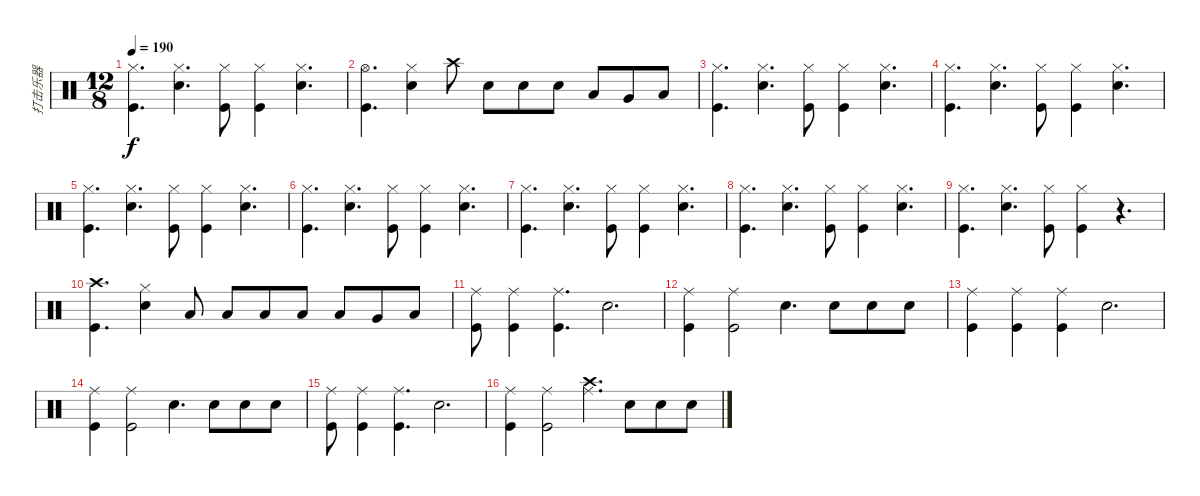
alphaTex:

\track ("打击乐器" "打击乐器") {instrument percussion}
\staff {score}
\articulation defaults
\ts (12 8)
\tempo 190
\clef neutral
\ks c
("Hi-Hat (closed)" "Kick (hit)").4{d dy f} ("Hi-Hat (closed)" "Snare (hit) 2").4{d} ("Hi-Hat (closed)" "Kick (hit)").8 ("Hi-Hat (closed)" "Kick (hit)").4 ("Hi-Hat (closed)" "Snare (hit) 2").4{d} |
("Hi-Hat (open)" "Kick (hit)").4{d} ("Hi-Hat (closed)" "Snare (hit) 2").4 "Crash high (hit)".8 "Snare (hit) 2".8 "Snare (hit) 2".8 "Snare (hit) 2".8 "Low Tom (hit)".8 "Very Low Tom (hit)".8 "Low Floor Tom (hit)".8 |
("Hi-Hat (closed)" "Kick (hit)").4{d} ("Hi-Hat (closed)" "Snare (hit) 2").4{d} ("Hi-Hat (closed)" "Kick (hit)").8 ("Hi-Hat (closed)" "Kick (hit)").4 ("Hi-Hat (closed)" "Snare (hit) 2").4{d} |
("Hi-Hat (closed)" "Kick (hit)").4{d} ("Hi-Hat (closed)" "Snare (hit) 2").4{d} ("Hi-Hat (closed)" "Kick (hit)").8 ("Hi-Hat (closed)" "Kick (hit)").4 ("Hi-Hat (closed)" "Snare (hit) 2").4{d} |
("Hi-Hat (closed)" "Kick (hit)").4{d} ("Hi-Hat (closed)" "Snare (hit) 2").4{d} ("Hi-Hat (closed)" "Kick (hit)").8 ("Hi-Hat (closed)" "Kick (hit)").4 ("Hi-Hat (closed)" "Snare (hit) 2").4{d} |
("Hi-Hat (closed)" "Kick (hit)").4{d} ("Hi-Hat (closed)" "Snare (hit) 2").4{d} ("Hi-Hat (closed)" "Kick (hit)").8 ("Hi-Hat (closed)" "Kick (hit)").4 ("Hi-Hat (closed)" "Snare (hit) 2").4{d} |
("Hi-Hat (closed)" "Kick (hit)").4{d} ("Hi-Hat (closed)" "Snare (hit) 2").4{d} ("Hi-Hat (closed)" "Kick (hit)").8 ("Hi-Hat (closed)" "Kick (hit)").4 ("Hi-Hat (closed)" "Snare (hit) 2").4{d} |
("Hi-Hat (closed)" "Kick (hit)").4{d} ("Hi-Hat (closed)" "Snare (hit) 2").4{d} ("Hi-Hat (closed)" "Kick (hit)").8 ("Hi-Hat (closed)" "Kick (hit)").4 ("Hi-Hat (closed)" "Snare (hit) 2").4{d} |
("Hi-Hat (closed)" "Kick (hit)").4{d} ("Hi-Hat (closed)" "Snare (hit) 2").4{d} ("Hi-Hat (closed)" "Kick (hit)").8 ("Hi-Hat (closed)" "Kick (hit)").4 r.4{d} |
("Crash high (hit)" "Kick (hit)").4{d} ("Hi-Hat (closed)" "Snare (hit) 2").4 "Low Tom (hit)".8 "Low Tom (hit)".8 "Low Tom (hit)".8 "Low Tom (hit)".8 "Low Floor Tom (hit)".8 "Very Low Tom (hit)".8 "Low Tom (hit)".8 |
("Ride (middle)" "Kick (hit)").8 ("Ride (middle)" "Kick (hit)").4 ("Ride (middle)" "Kick (hit)").4{d} "Snare (hit) 2".2{d} |
("Ride (middle)" "Kick (hit)").4 ("Ride (middle)" "Kick (hit)").2 "Snare (hit) 2".4{d} "Snare (hit) 2".8 "Snare (hit) 2".8 "Snare (hit) 2".8 |
("Ride (middle)" "Kick (hit)").4 ("Ride (middle)" "Kick (hit)").4 ("Ride (middle)" "Kick (hit)").4 "Snare (hit) 2".2{d} |
("Ride (middle)" "Kick (hit)").4 ("Ride (middle)" "Kick (hit)").2 "Snare (hit) 2".4{d} "Snare (hit) 2".8 "Snare (hit) 2".8 "Snare (hit) 2".8 |
("Ride (middle)" "Kick (hit)").8 ("Ride (middle)" "Kick (hit)").4 ("Ride (middle)" "Kick (hit)").4{d} "Snare (hit) 2".2{d} |
("Ride (middle)" "Kick (hit)").4 ("Ride (middle)" "Kick (hit)").2 ("Ride (middle)" "Crash high (hit)").4{d} "Snare (hit) 2".8 "Snare (hit) 2".8 "Snare (hit) 2".8
